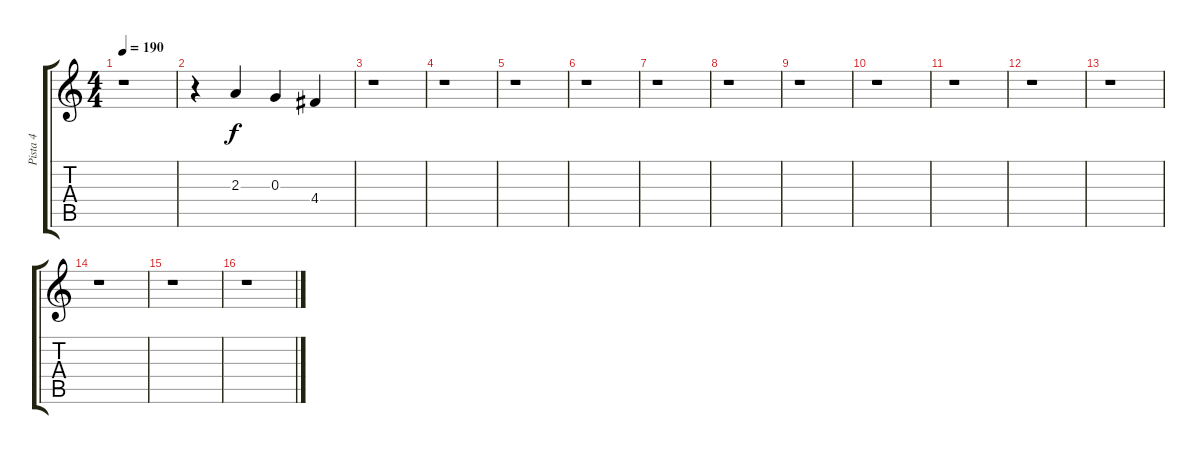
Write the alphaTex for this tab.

\track ("Pista 4" "Pista 4") {instrument distortionguitar}
\staff {score tabs}
\tuning (E4 B3 G3 D3 A2 E2) {hide}
\ts (4 4)
\tempo 190
\clef g2
\ks c
r.1{dy f} |
r.4 2.3.4 0.3.4 4.4.4 |
r.1 |
r.1 |
r.1 |
r.1 |
r.1 |
r.1 |
r.1 |
r.1 |
r.1 |
r.1 |
r.1 |
r.1 |
r.1 |
r.1
